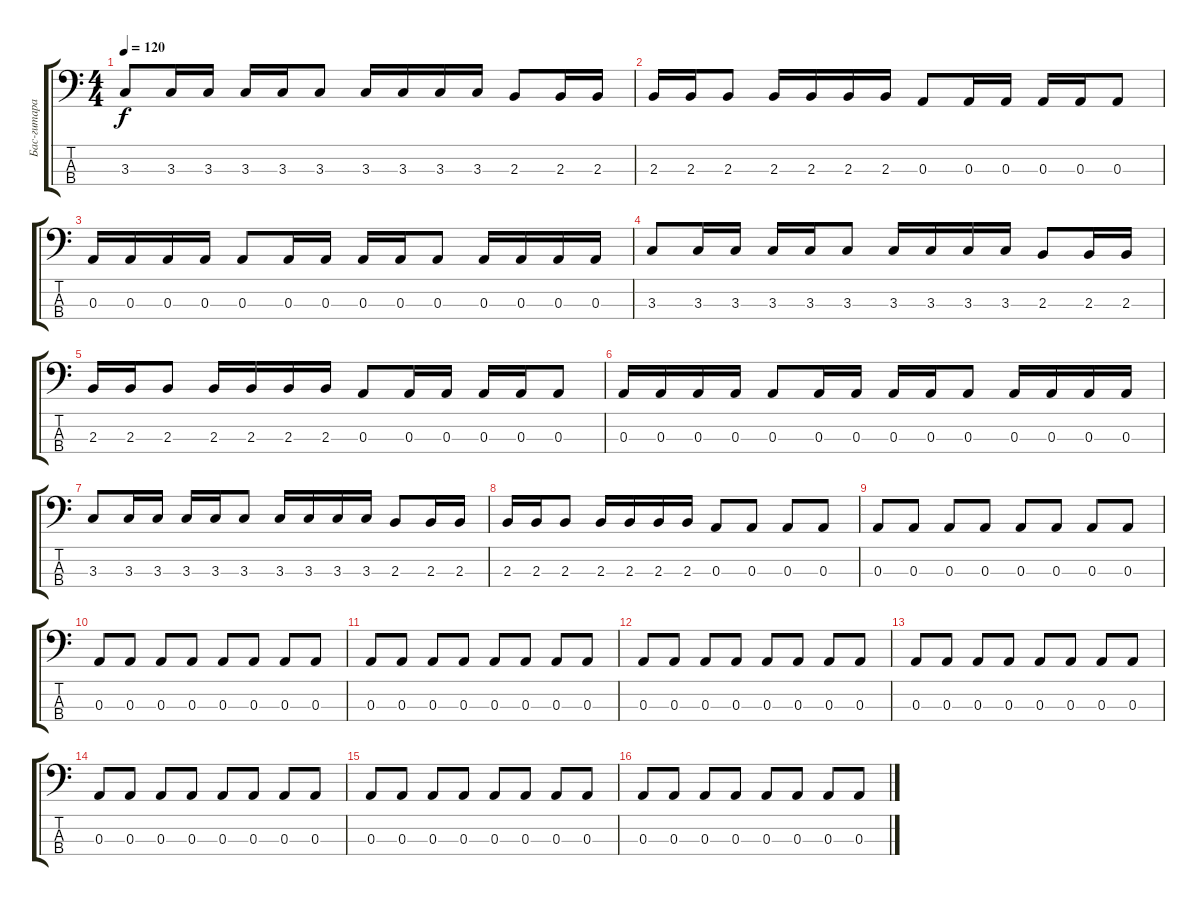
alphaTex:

\track ("Бас-гитара" "Бас-гитара") {instrument electricbassfinger}
\staff {score tabs}
\tuning (G2 D2 A1 E1) {hide}
\ts (4 4)
\tempo 120
\clef f4
\ks c
3.3.8{dy f} 3.3.16 3.3.16 3.3.16 3.3.16 3.3.8 3.3.16 3.3.16 3.3.16 3.3.16 2.3.8 2.3.16 2.3.16 |
2.3.16 2.3.16 2.3.8 2.3.16 2.3.16 2.3.16 2.3.16 0.3.8 0.3.16 0.3.16 0.3.16 0.3.16 0.3.8 |
0.3.16 0.3.16 0.3.16 0.3.16 0.3.8 0.3.16 0.3.16 0.3.16 0.3.16 0.3.8 0.3.16 0.3.16 0.3.16 0.3.16 |
3.3.8 3.3.16 3.3.16 3.3.16 3.3.16 3.3.8 3.3.16 3.3.16 3.3.16 3.3.16 2.3.8 2.3.16 2.3.16 |
2.3.16 2.3.16 2.3.8 2.3.16 2.3.16 2.3.16 2.3.16 0.3.8 0.3.16 0.3.16 0.3.16 0.3.16 0.3.8 |
0.3.16 0.3.16 0.3.16 0.3.16 0.3.8 0.3.16 0.3.16 0.3.16 0.3.16 0.3.8 0.3.16 0.3.16 0.3.16 0.3.16 |
3.3.8 3.3.16 3.3.16 3.3.16 3.3.16 3.3.8 3.3.16 3.3.16 3.3.16 3.3.16 2.3.8 2.3.16 2.3.16 |
2.3.16 2.3.16 2.3.8 2.3.16 2.3.16 2.3.16 2.3.16 0.3.8 0.3.8 0.3.8 0.3.8 |
0.3.8 0.3.8 0.3.8 0.3.8 0.3.8 0.3.8 0.3.8 0.3.8 |
0.3.8 0.3.8 0.3.8 0.3.8 0.3.8 0.3.8 0.3.8 0.3.8 |
0.3.8 0.3.8 0.3.8 0.3.8 0.3.8 0.3.8 0.3.8 0.3.8 |
0.3.8 0.3.8 0.3.8 0.3.8 0.3.8 0.3.8 0.3.8 0.3.8 |
0.3.8 0.3.8 0.3.8 0.3.8 0.3.8 0.3.8 0.3.8 0.3.8 |
0.3.8 0.3.8 0.3.8 0.3.8 0.3.8 0.3.8 0.3.8 0.3.8 |
0.3.8 0.3.8 0.3.8 0.3.8 0.3.8 0.3.8 0.3.8 0.3.8 |
0.3.8 0.3.8 0.3.8 0.3.8 0.3.8 0.3.8 0.3.8 0.3.8
